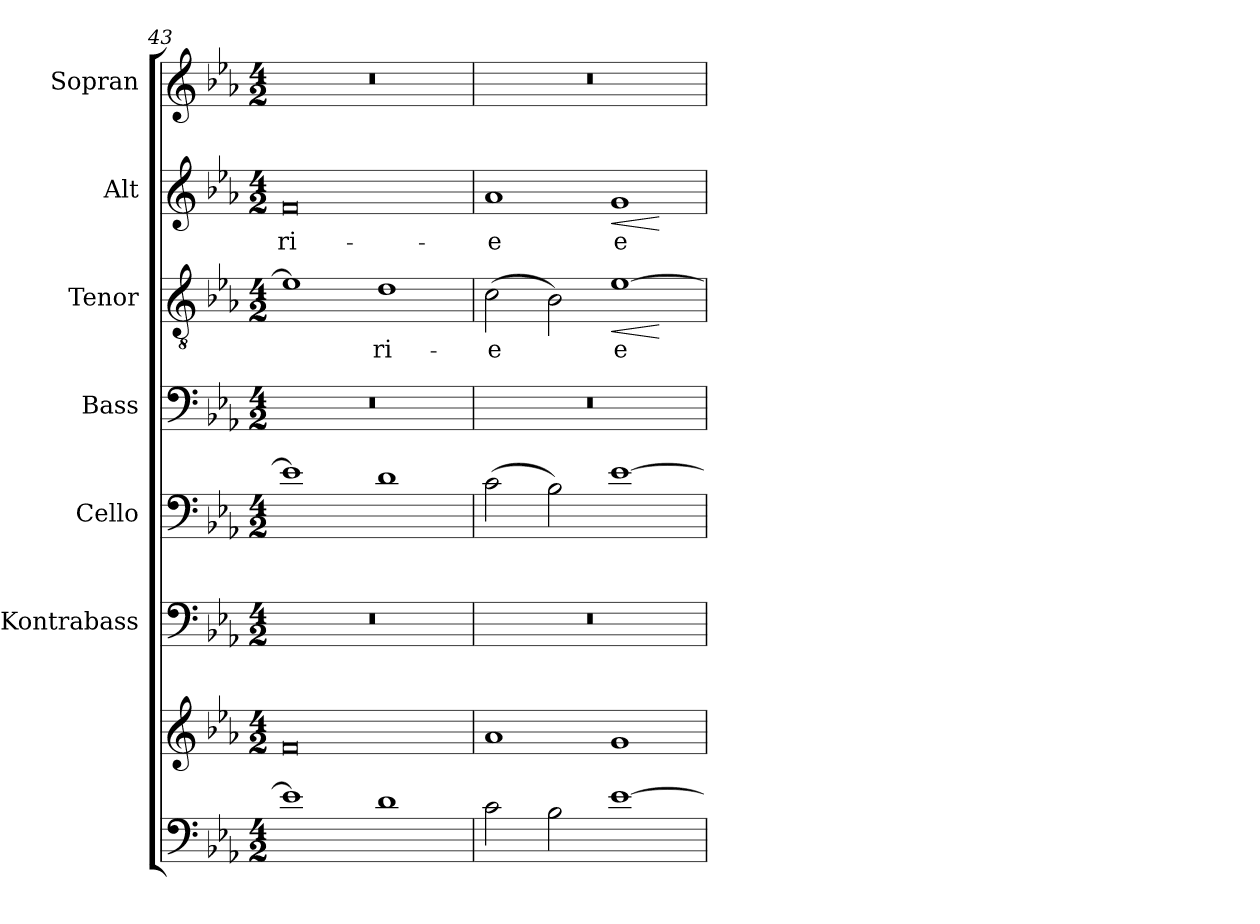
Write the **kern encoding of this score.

**kern	**kern	**kern	**kern	**kern	**kern	**text	**dynam	**kern	**text	**dynam	**kern
*part7	*part7	*part6	*part5	*part4	*part3	*part3	*part3	*part2	*part2	*part2	*part1
*staff8	*staff7	*staff6	*staff5	*staff4	*staff3	*staff3	*staff3	*staff2	*staff2	*staff2	*staff1
*	*	*I"Kontrabass	*I"Cello	*I"Bass	*I"Tenor	*	*	*I"Alt	*	*	*I"Sopran
*	*	*I'Kb.	*	*I'B.	*I'T.	*	*	*I'A.	*	*	*I'S.
*clefF4	*clefG2	*clefF4	*clefF4	*clefF4	*clefGv2	*	*	*clefG2	*	*	*clefG2
*	*	*ITrd7c12	*	*	*	*	*	*	*	*	*
*k[b-e-a-]	*k[b-e-a-]	*k[b-e-a-]	*k[b-e-a-]	*k[b-e-a-]	*k[b-e-a-]	*	*	*k[b-e-a-]	*	*	*k[b-e-a-]
*E-:	*E-:	*E-:	*E-:	*E-:	*E-:	*	*	*E-:	*	*	*E-:
*M4/2	*M4/2	*M4/2	*M4/2	*M4/2	*M4/2	*	*	*M4/2	*	*	*M4/2
=43	=43	=43	=43	=43	=43	=43	=43	=43	=43	=43	=43
!	!	!	!	!	!	!	!	!	!LO:LY:b	!	!
1e-]	0f	0r	1e-]	0r	1e-]	.	.	0f	-ri-	.	0r
!	!	!	!	!	!	!LO:LY:b	!	!	!	!	!
1d	.	.	1d	.	1d	-ri-	.	.	.	.	.
=44	=44	=44	=44	=44	=44	=44	=44	=44	=44	=44	=44
!	!	!	!	!	!	!LO:LY:b	!	!	!LO:LY:b	!	!
2c\	1a-	0r	(>2c\	0r	(>2c\	-e	.	1a-	-e	.	0r
2B-\	.	.	2B-\)	.	2B-\)	.	.	.	.	.	.
!	!	!	!	!	!	!LO:LY:b	!LO:HP:b	!	!LO:LY:b	!LO:HP:b	!
[1e-	1g	.	[1e-	.	[1e-	e-	<	1g	e-	<	.
.	.	.	.	.	.	.	[	.	.	[	.
=	=	=	=	=	=	=	=	=	=	=	=
*-	*-	*-	*-	*-	*-	*-	*-	*-	*-	*-	*-
